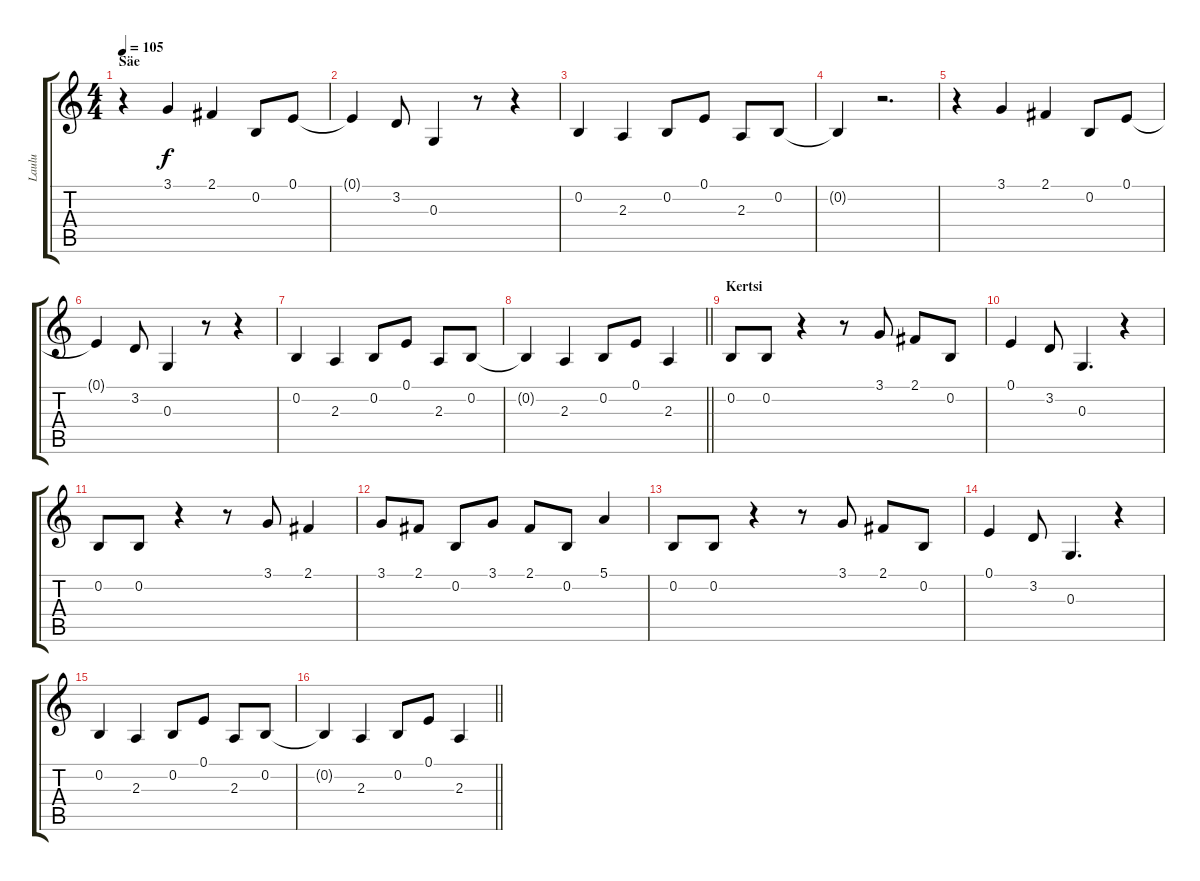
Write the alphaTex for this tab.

\track ("Laulu" "Laulu") {instrument lead6voice}
\staff {score tabs}
\tuning (E4 B3 G3 D3 A2 E2) {hide}
\ts (4 4)
\section ("" "Säe")
\tempo 105
\clef g2
\ks c
r.4{dy f} 3.1.4 2.1.4 0.2.8 0.1.8 |
0.1{t}.4 3.2.8 0.3.4 r.8 r.4 |
0.2.4 2.3.4 0.2.8 0.1.8 2.3.8 0.2.8 |
0.2{t}.4 r.2{d} |
r.4 3.1.4 2.1.4 0.2.8 0.1.8 |
0.1{t}.4 3.2.8 0.3.4 r.8 r.4 |
0.2.4 2.3.4 0.2.8 0.1.8 2.3.8 0.2.8 |
\barLineRight lightlight
0.2{t}.4 2.3.4 0.2.8 0.1.8 2.3.4 |
\section ("" "Kertsi")
0.2.8 0.2.8 r.4 r.8 3.1.8 2.1.8 0.2.8 |
0.1.4 3.2.8 0.3.4{d} r.4 |
0.2.8 0.2.8 r.4 r.8 3.1.8 2.1.4 |
3.1.8 2.1.8 0.2.8 3.1.8 2.1.8 0.2.8 5.1.4 |
0.2.8 0.2.8 r.4 r.8 3.1.8 2.1.8 0.2.8 |
0.1.4 3.2.8 0.3.4{d} r.4 |
0.2.4 2.3.4 0.2.8 0.1.8 2.3.8 0.2.8 |
\barLineRight lightlight
0.2{t}.4 2.3.4 0.2.8 0.1.8 2.3.4
